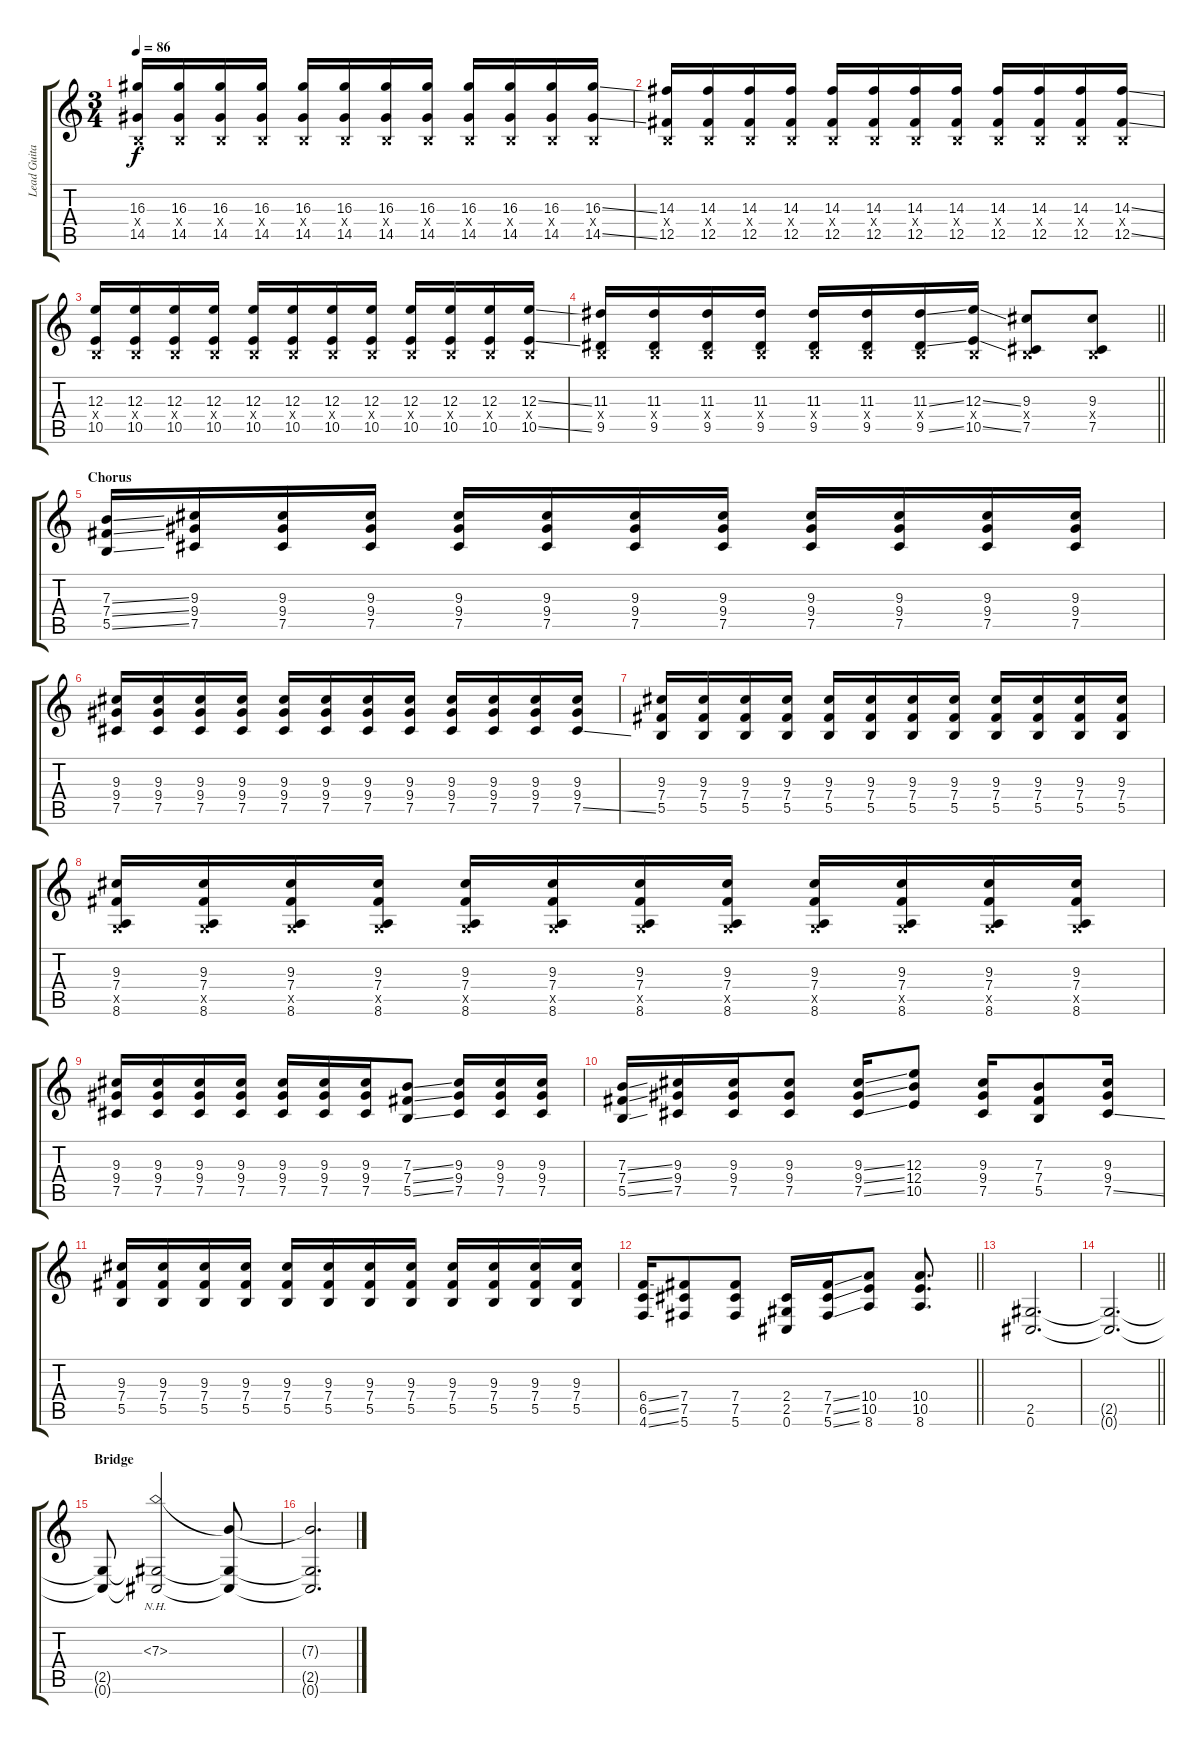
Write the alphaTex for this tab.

\track ("Lead Guitar (R)" "Lead Guita") {instrument distortionguitar}
\staff {score tabs}
\tuning (Db4 Ab3 E3 B2 Gb2 Db2) {hide}
\ts (3 4)
\tempo 86
\clef g2
\ks c
(16.3 0.4{x} 14.5).16{dy f} (16.3 0.4{x} 14.5).16 (16.3 0.4{x} 14.5).16 (16.3 0.4{x} 14.5).16 (16.3 0.4{x} 14.5).16 (16.3 0.4{x} 14.5).16 (16.3 0.4{x} 14.5).16 (16.3 0.4{x} 14.5).16 (16.3 0.4{x} 14.5).16 (16.3 0.4{x} 14.5).16 (16.3 0.4{x} 14.5).16 (16.3{ss} 0.4{x} 14.5{ss}).16 |
(14.3 0.4{x} 12.5).16 (14.3 0.4{x} 12.5).16 (14.3 0.4{x} 12.5).16 (14.3 0.4{x} 12.5).16 (14.3 0.4{x} 12.5).16 (14.3 0.4{x} 12.5).16 (14.3 0.4{x} 12.5).16 (14.3 0.4{x} 12.5).16 (14.3 0.4{x} 12.5).16 (14.3 0.4{x} 12.5).16 (14.3 0.4{x} 12.5).16 (14.3{ss} 0.4{x} 12.5{ss}).16 |
(12.3 0.4{x} 10.5).16 (12.3 0.4{x} 10.5).16 (12.3 0.4{x} 10.5).16 (12.3 0.4{x} 10.5).16 (12.3 0.4{x} 10.5).16 (12.3 0.4{x} 10.5).16 (12.3 0.4{x} 10.5).16 (12.3 0.4{x} 10.5).16 (12.3 0.4{x} 10.5).16 (12.3 0.4{x} 10.5).16 (12.3 0.4{x} 10.5).16 (12.3{ss} 0.4{x} 10.5{ss}).16 |
\barLineRight lightlight
(11.3 0.4{x} 9.5).16 (11.3 0.4{x} 9.5).16 (11.3 0.4{x} 9.5).16 (11.3 0.4{x} 9.5).16 (11.3 0.4{x} 9.5).16 (11.3 0.4{x} 9.5).16 (11.3{ss} 0.4{x} 9.5{ss}).16 (12.3{ss} 0.4{x} 10.5{ss}).16 (9.3 0.4{x} 7.5).8 (9.3 0.4{x} 7.5).8 |
\section ("" "Chorus")
(7.3{ss} 7.4{ss} 5.5{ss}).16 (9.3 9.4 7.5).16 (9.3 9.4 7.5).16 (9.3 9.4 7.5).16 (9.3 9.4 7.5).16 (9.3 9.4 7.5).16 (9.3 9.4 7.5).16 (9.3 9.4 7.5).16 (9.3 9.4 7.5).16 (9.3 9.4 7.5).16 (9.3 9.4 7.5).16 (9.3 9.4 7.5).16 |
(9.3 9.4 7.5).16 (9.3 9.4 7.5).16 (9.3 9.4 7.5).16 (9.3 9.4 7.5).16 (9.3 9.4 7.5).16 (9.3 9.4 7.5).16 (9.3 9.4 7.5).16 (9.3 9.4 7.5).16 (9.3 9.4 7.5).16 (9.3 9.4 7.5).16 (9.3 9.4 7.5).16 (9.3 9.4 7.5{ss}).16 |
(9.3 7.4 5.5).16 (9.3 7.4 5.5).16 (9.3 7.4 5.5).16 (9.3 7.4 5.5).16 (9.3 7.4 5.5).16 (9.3 7.4 5.5).16 (9.3 7.4 5.5).16 (9.3 7.4 5.5).16 (9.3 7.4 5.5).16 (9.3 7.4 5.5).16 (9.3 7.4 5.5).16 (9.3 7.4 5.5).16 |
(9.3 7.4 1.5{x} 8.6).16 (9.3 7.4 1.5{x} 8.6).16 (9.3 7.4 1.5{x} 8.6).16 (9.3 7.4 1.5{x} 8.6).16 (9.3 7.4 1.5{x} 8.6).16 (9.3 7.4 1.5{x} 8.6).16 (9.3 7.4 1.5{x} 8.6).16 (9.3 7.4 1.5{x} 8.6).16 (9.3 7.4 1.5{x} 8.6).16 (9.3 7.4 1.5{x} 8.6).16 (9.3 7.4 1.5{x} 8.6).16 (9.3 7.4 1.5{x} 8.6).16 |
(9.3 9.4 7.5).16 (9.3 9.4 7.5).16 (9.3 9.4 7.5).16 (9.3 9.4 7.5).16 (9.3 9.4 7.5).16 (9.3 9.4 7.5).16 (9.3 9.4 7.5).16 (7.3{ss} 7.4{ss} 5.5{ss}).8 (9.3 9.4 7.5).16 (9.3 9.4 7.5).16 (9.3 9.4 7.5).16 |
(7.3{ss} 7.4{ss} 5.5{ss}).16 (9.3 9.4 7.5).16 (9.3 9.4 7.5).16 (9.3 9.4 7.5).8 (9.3{ss} 9.4{ss} 7.5{ss}).16 (12.3 12.4 10.5).8 (9.3 9.4 7.5).16 (7.3 7.4 5.5).8 (9.3 9.4 7.5{ss}).16 |
(9.3 7.4 5.5).16 (9.3 7.4 5.5).16 (9.3 7.4 5.5).16 (9.3 7.4 5.5).16 (9.3 7.4 5.5).16 (9.3 7.4 5.5).16 (9.3 7.4 5.5).16 (9.3 7.4 5.5).16 (9.3 7.4 5.5).16 (9.3 7.4 5.5).16 (9.3 7.4 5.5).16 (9.3 7.4 5.5).16 |
\barLineRight lightlight
(6.4{ss} 6.5{ss} 4.6{ss}).16 (7.4 7.5 5.6).8 (7.4 7.5 5.6).8 (2.4 2.5 0.6).16 (7.4{ss} 7.5{ss} 5.6{ss}).16 (10.4 10.5 8.6).8 (10.4 10.5 8.6).8{d} |
(2.5 0.6).2{d} |
\barLineRight lightlight
(2.5{t} 0.6{t}).2{d} |
\section ("" "Bridge")
(2.5{t} 0.6{t}).8 (7.3{nh} 2.5{t} 0.6{t}).2 (7.3{t} 2.5{t} 0.6{t}).8 |
(7.3{t} 2.5{t} 0.6{t}).2{d}
